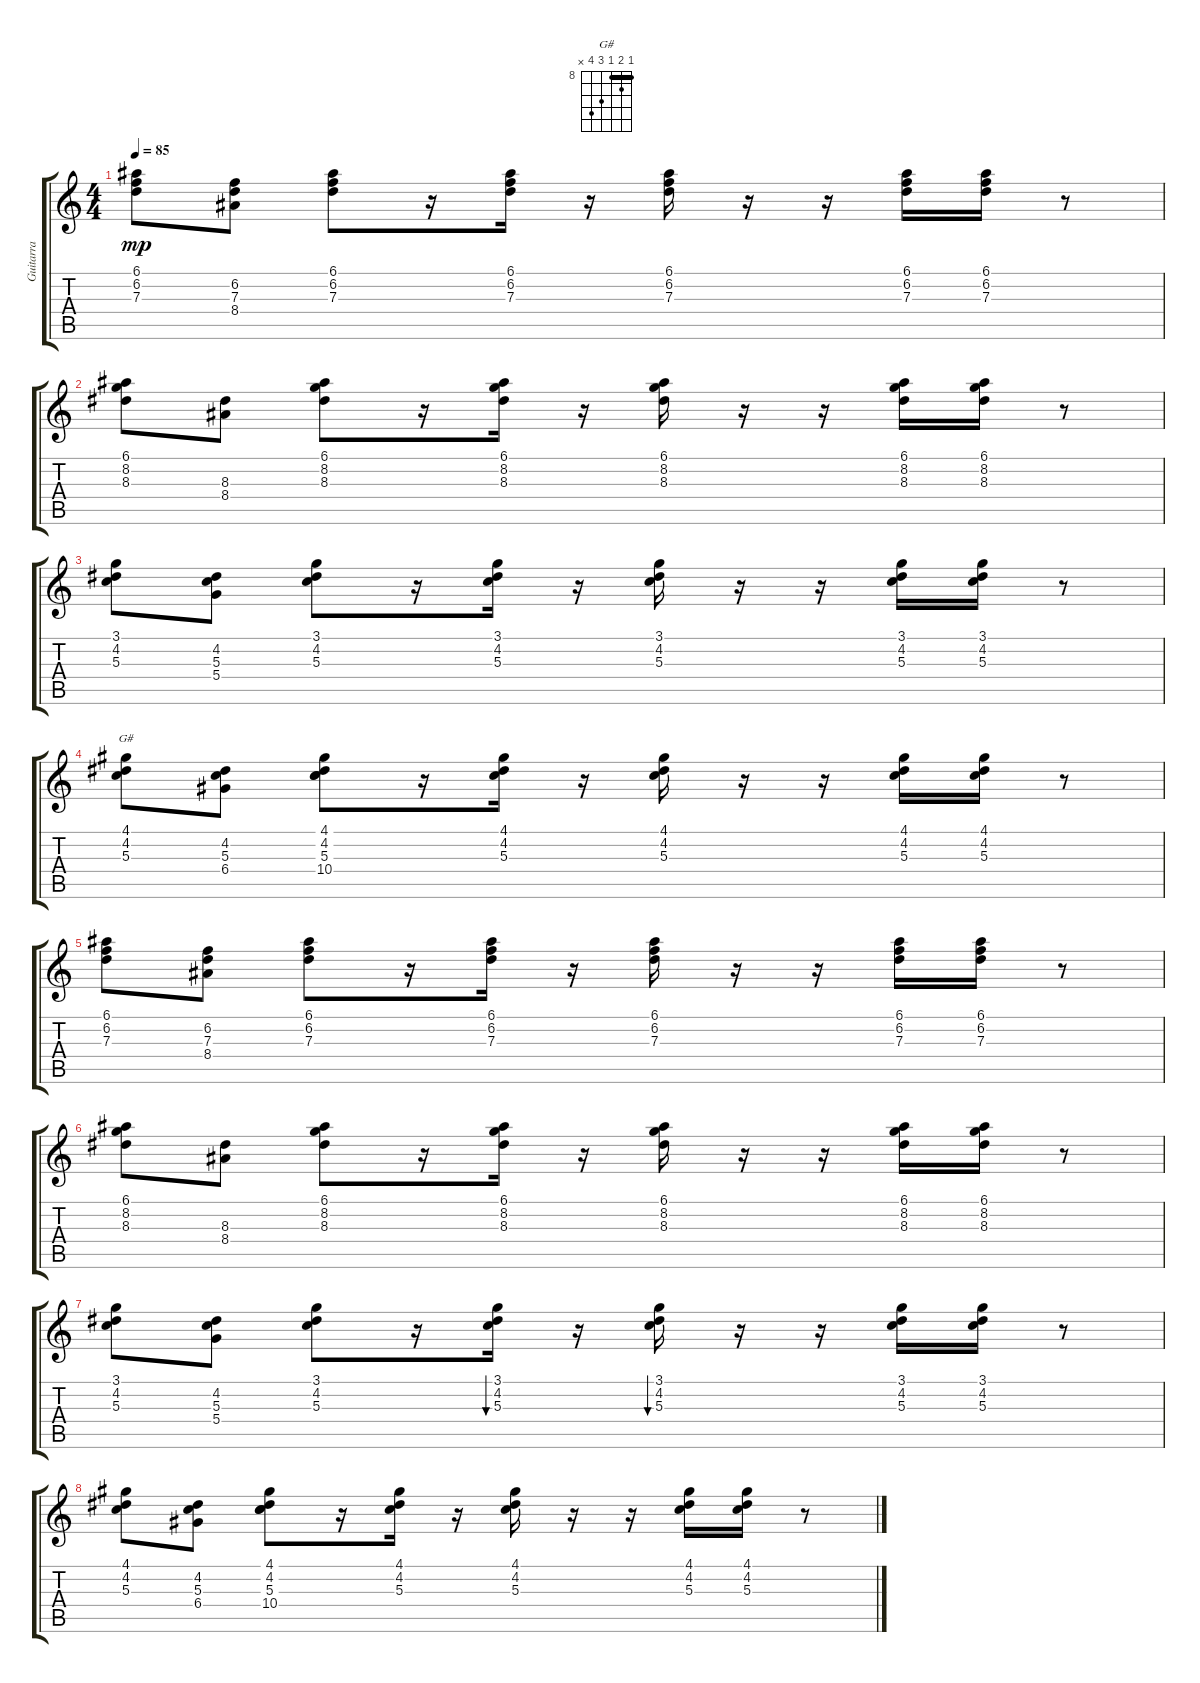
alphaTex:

\track ("Guitarra" "Guitarra") {instrument acousticguitarsteel}
\staff {score tabs}
\tuning (E4 B3 G3 D3 A2 E2) {hide}
\chord ("G#" 8 9 8 10 11 x) {firstfret 8 barre 8}
\ts (4 4)
\tempo 85
\clef g2
\ks c
(6.1 6.2 7.3).8{dy mp} (6.2 7.3 8.4).8 (6.1 6.2 7.3).8 r.16 (6.1 6.2 7.3).16 r.16 (6.1 6.2 7.3).16 r.16 r.16 (6.1 6.2 7.3).16 (6.1 6.2 7.3).16 r.8 |
(6.1 8.2 8.3).8 (8.3 8.4).8 (6.1 8.2 8.3).8 r.16 (6.1 8.2 8.3).16 r.16 (6.1 8.2 8.3).16 r.16 r.16 (6.1 8.2 8.3).16 (6.1 8.2 8.3).16 r.8 |
(3.1 4.2 5.3).8 (4.2 5.3 5.4).8 (3.1 4.2 5.3).8 r.16 (3.1 4.2 5.3).16 r.16 (3.1 4.2 5.3).16 r.16 r.16 (3.1 4.2 5.3).16 (3.1 4.2 5.3).16 r.8 |
(4.1 4.2 5.3).8{ch "G#"} (4.2 5.3 6.4).8 (4.1 4.2 5.3 10.4).8 r.16 (4.1 4.2 5.3).16 r.16 (4.1 4.2 5.3).16 r.16 r.16 (4.1 4.2 5.3).16 (4.1 4.2 5.3).16 r.8 |
(6.1 6.2 7.3).8 (6.2 7.3 8.4).8 (6.1 6.2 7.3).8 r.16 (6.1 6.2 7.3).16 r.16 (6.1 6.2 7.3).16 r.16 r.16 (6.1 6.2 7.3).16 (6.1 6.2 7.3).16 r.8 |
(6.1 8.2 8.3).8 (8.3 8.4).8 (6.1 8.2 8.3).8 r.16 (6.1 8.2 8.3).16 r.16 (6.1 8.2 8.3).16 r.16 r.16 (6.1 8.2 8.3).16 (6.1 8.2 8.3).16 r.8 |
(3.1 4.2 5.3).8 (4.2 5.3 5.4).8 (3.1 4.2 5.3).8 r.16 (3.1 4.2 5.3).16{bu 30} r.16 (3.1 4.2 5.3).16{bu 30} r.16 r.16 (3.1 4.2 5.3).16 (3.1 4.2 5.3).16 r.8 |
(4.1 4.2 5.3).8 (4.2 5.3 6.4).8 (4.1 4.2 5.3 10.4).8 r.16 (4.1 4.2 5.3).16 r.16 (4.1 4.2 5.3).16 r.16 r.16 (4.1 4.2 5.3).16 (4.1 4.2 5.3).16 r.8
